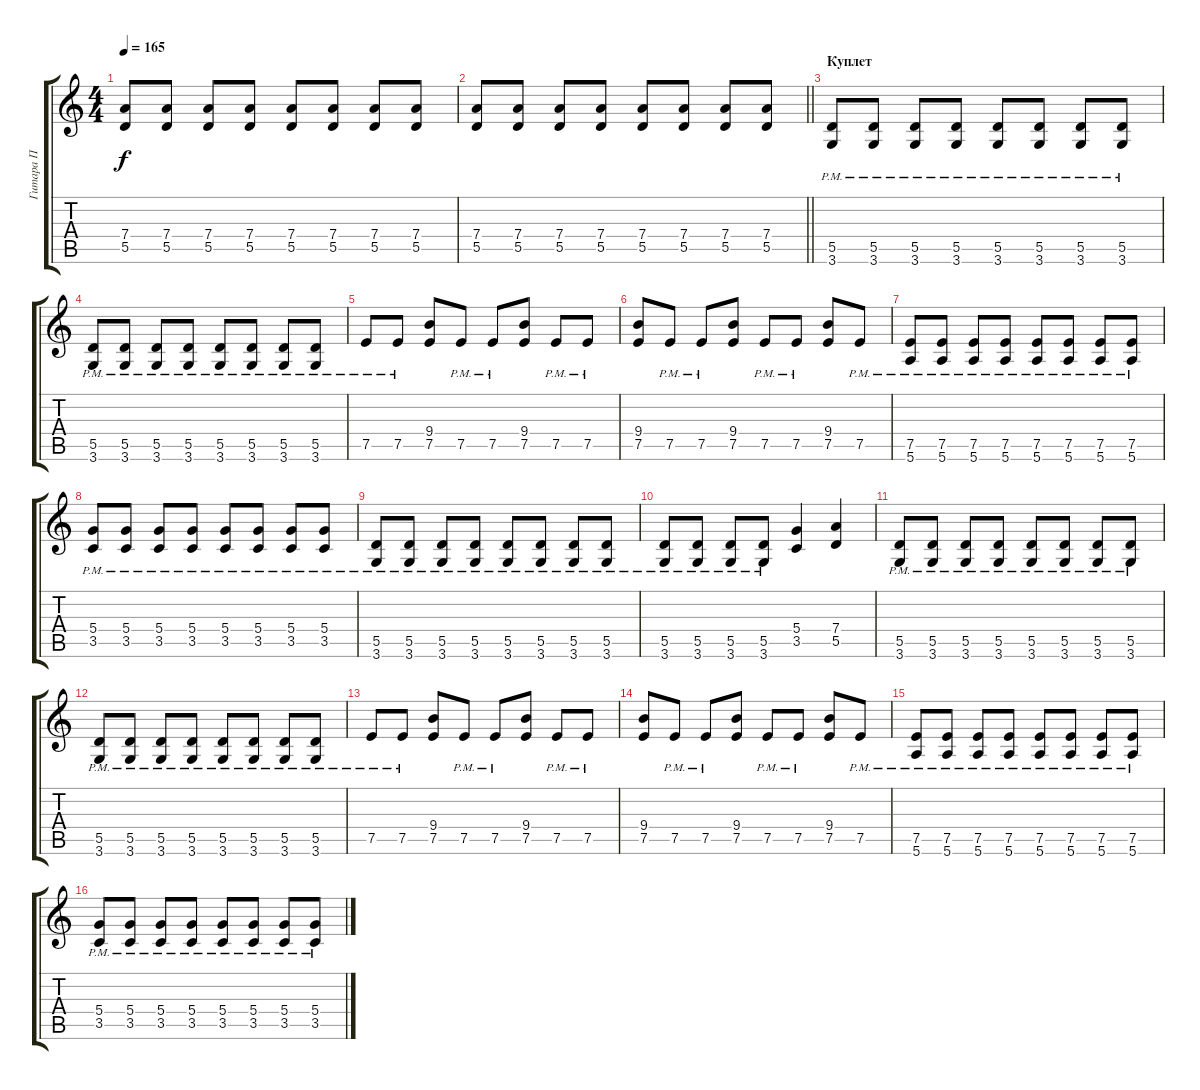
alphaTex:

\track ("Гитара П" "Гитара П") {instrument overdrivenguitar}
\staff {score tabs}
\tuning (E4 B3 G3 D3 A2 E2) {hide}
\ts (4 4)
\tempo 165
\clef g2
\ks c
(7.4 5.5).8{dy f} (7.4 5.5).8 (7.4 5.5).8 (7.4 5.5).8 (7.4 5.5).8 (7.4 5.5).8 (7.4 5.5).8 (7.4 5.5).8 |
\barLineRight lightlight
(7.4 5.5).8 (7.4 5.5).8 (7.4 5.5).8 (7.4 5.5).8 (7.4 5.5).8 (7.4 5.5).8 (7.4 5.5).8 (7.4 5.5).8 |
\section ("" "Куплет")
(5.5{pm} 3.6{pm}).8 (5.5{pm} 3.6{pm}).8 (5.5{pm} 3.6{pm}).8 (5.5{pm} 3.6{pm}).8 (5.5{pm} 3.6{pm}).8 (5.5{pm} 3.6{pm}).8 (5.5{pm} 3.6{pm}).8 (5.5{pm} 3.6{pm}).8 |
(5.5{pm} 3.6{pm}).8 (5.5{pm} 3.6{pm}).8 (5.5{pm} 3.6{pm}).8 (5.5{pm} 3.6{pm}).8 (5.5{pm} 3.6{pm}).8 (5.5{pm} 3.6{pm}).8 (5.5{pm} 3.6{pm}).8 (5.5{pm} 3.6{pm}).8 |
7.5{pm}.8 7.5{pm}.8 (9.4 7.5).8 7.5{pm}.8 7.5{pm}.8 (9.4 7.5).8 7.5{pm}.8 7.5{pm}.8 |
(9.4 7.5).8 7.5{pm}.8 7.5{pm}.8 (9.4 7.5).8 7.5{pm}.8 7.5{pm}.8 (9.4 7.5).8 7.5{pm}.8 |
(7.5{pm} 5.6{pm}).8 (7.5{pm} 5.6{pm}).8 (7.5{pm} 5.6{pm}).8 (7.5{pm} 5.6{pm}).8 (7.5{pm} 5.6{pm}).8 (7.5{pm} 5.6{pm}).8 (7.5{pm} 5.6{pm}).8 (7.5{pm} 5.6{pm}).8 |
(5.4{pm} 3.5{pm}).8 (5.4{pm} 3.5{pm}).8 (5.4{pm} 3.5{pm}).8 (5.4{pm} 3.5{pm}).8 (5.4{pm} 3.5{pm}).8 (5.4{pm} 3.5{pm}).8 (5.4{pm} 3.5{pm}).8 (5.4{pm} 3.5{pm}).8 |
(5.5{pm} 3.6{pm}).8 (5.5{pm} 3.6{pm}).8 (5.5{pm} 3.6{pm}).8 (5.5{pm} 3.6{pm}).8 (5.5{pm} 3.6{pm}).8 (5.5{pm} 3.6{pm}).8 (5.5{pm} 3.6{pm}).8 (5.5{pm} 3.6{pm}).8 |
(5.5{pm} 3.6{pm}).8 (5.5{pm} 3.6{pm}).8 (5.5{pm} 3.6{pm}).8 (5.5{pm} 3.6{pm}).8 (5.4 3.5).4 (7.4 5.5).4 |
(5.5{pm} 3.6{pm}).8 (5.5{pm} 3.6{pm}).8 (5.5{pm} 3.6{pm}).8 (5.5{pm} 3.6{pm}).8 (5.5{pm} 3.6{pm}).8 (5.5{pm} 3.6{pm}).8 (5.5{pm} 3.6{pm}).8 (5.5{pm} 3.6{pm}).8 |
(5.5{pm} 3.6{pm}).8 (5.5{pm} 3.6{pm}).8 (5.5{pm} 3.6{pm}).8 (5.5{pm} 3.6{pm}).8 (5.5{pm} 3.6{pm}).8 (5.5{pm} 3.6{pm}).8 (5.5{pm} 3.6{pm}).8 (5.5{pm} 3.6{pm}).8 |
7.5{pm}.8 7.5{pm}.8 (9.4 7.5).8 7.5{pm}.8 7.5{pm}.8 (9.4 7.5).8 7.5{pm}.8 7.5{pm}.8 |
(9.4 7.5).8 7.5{pm}.8 7.5{pm}.8 (9.4 7.5).8 7.5{pm}.8 7.5{pm}.8 (9.4 7.5).8 7.5{pm}.8 |
(7.5{pm} 5.6{pm}).8 (7.5{pm} 5.6{pm}).8 (7.5{pm} 5.6{pm}).8 (7.5{pm} 5.6{pm}).8 (7.5{pm} 5.6{pm}).8 (7.5{pm} 5.6{pm}).8 (7.5{pm} 5.6{pm}).8 (7.5{pm} 5.6{pm}).8 |
(5.4{pm} 3.5{pm}).8 (5.4{pm} 3.5{pm}).8 (5.4{pm} 3.5{pm}).8 (5.4{pm} 3.5{pm}).8 (5.4{pm} 3.5{pm}).8 (5.4{pm} 3.5{pm}).8 (5.4{pm} 3.5{pm}).8 (5.4{pm} 3.5{pm}).8
